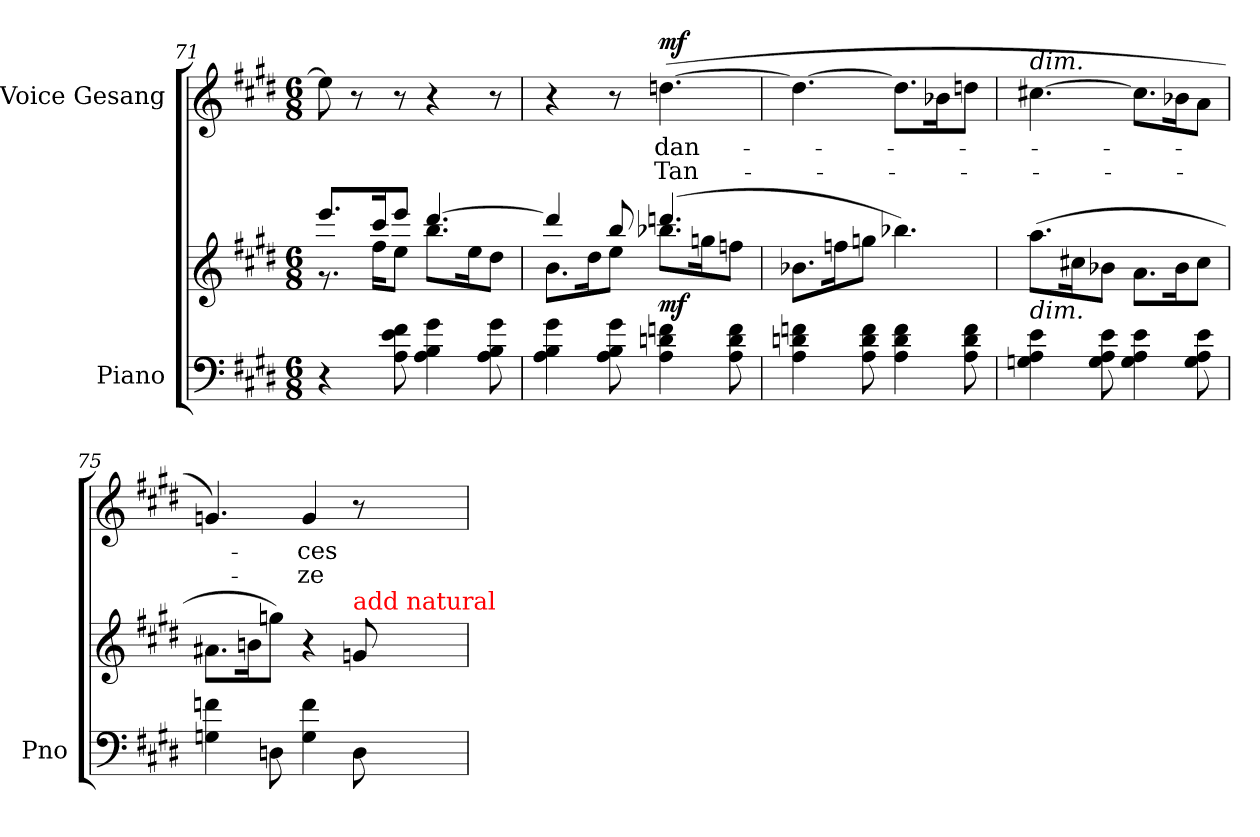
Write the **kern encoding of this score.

**kern	**kern	**dynam	**kern	**text	**text	**dynam
*part2	*part2	*part2	*part1	*part1	*part1	*part1
*staff3	*staff2	*staff2/3	*staff1	*staff1	*staff1	*staff1
*I"Piano	*	*	*I"Voice Gesang	*	*	*
*I'Pno	*	*	*	*	*	*
*clefF4	*clefG2	*	*clefG2	*	*	*
*k[f#c#g#d#]	*k[f#c#g#d#]	*	*k[f#c#g#d#]	*	*	*
*M6/8	*M6/8	*	*M6/8	*	*	*
=71	=71	=71	=71	=71	=71	=71
*	*^	*	*	*	*	*
4r	8.eee/L	8.r	.	8ee\]	.	.	.
.	.	.	.	8r	.	.	.
.	16ccc#/K	16ff#\KL	.	.	.	.	.
8A\ 8e\ 8f#\	8eee/J	8ee\J	.	8r	.	.	.
4A\ 4B\ 4g#\	[4.ddd#/	8.bb\L	.	4r	.	.	.
.	.	16ee\K	.	.	.	.	.
8A\ 8B\ 8g#\	.	8dd#\J	.	8r	.	.	.
=72	=72	=72	=72	=72	=72	=72	=72
4A\ 4B\ 4g#\	4ddd#/]	8.b\L	.	4r	.	.	.
.	.	16dd#\K	.	.	.	.	.
8A\ 8B\ 8g#\	8bb/	8ee\J	.	8r	.	.	.
!	!	!	!LO:DY:b	!	!	!	!LO:DY:a
4A\ 4dn\ 4fn\	(4.dddn/	8.bb-X\L	mf	([4.ddn\	dan-	Tan-	mf
.	.	16ggn\K	.	.	.	.	.
8A\ 8d\ 8f\	.	8ffn\J	.	.	.	.	.
*	*v	*v	*	*	*	*	*
=73	=73	=73	=73	=73	=73	=73
4A\ 4dn\ 4fn\	8.b-X\L	.	4.dd\_	.	.	.
.	16ffn\K	.	.	.	.	.
8A\ 8d\ 8f\	8ggn\J	.	.	.	.	.
4A\ 4d\ 4f\	4.bb-X\)	.	8.dd\L]	.	.	.
.	.	.	16b-X\K	.	.	.
8A\ 8d\ 8f\	.	.	8ddn\J	.	.	.
=74	=74	=74	=74	=74	=74	=74
!	!	!	!LO:TX:a:i:t=dim.	!	!	!
!	!LO:TX:b:i:t=dim.	!	!	!	!	!
4Gnj\ 4A\ 4e\	(8.aa\L	.	[4.cc#X\	.	.	.
.	16cc#X\K	.	.	.	.	.
8G\ 8A\ 8e\	8b-X\J	.	.	.	.	.
4G\ 4A\ 4e\	8.a\L	.	8.cc#\L]	.	.	.
.	16b-\K	.	16b-X\K	.	.	.
8G\ 8A\ 8e\	8cc#\J	.	8a\J	.	.	.
=75	=75	=75	=75	=75	=75	=75
4Gn\ 4fn\	8.a#X\L	.	4.gn/)	.	.	.
.	16bn\K	.	.	.	.	.
8Dn\	8ggn\J)	.	.	.	.	.
4G\ 4f\	4r	.	4g/	-ces	-ze	.
!	!LO:TX:a:color=#FF0003:t=add natural	!	!	!	!	!
8D\	8gn/	.	8r	.	.	.
=	=	=	=	=	=	=
*-	*-	*-	*-	*-	*-	*-
